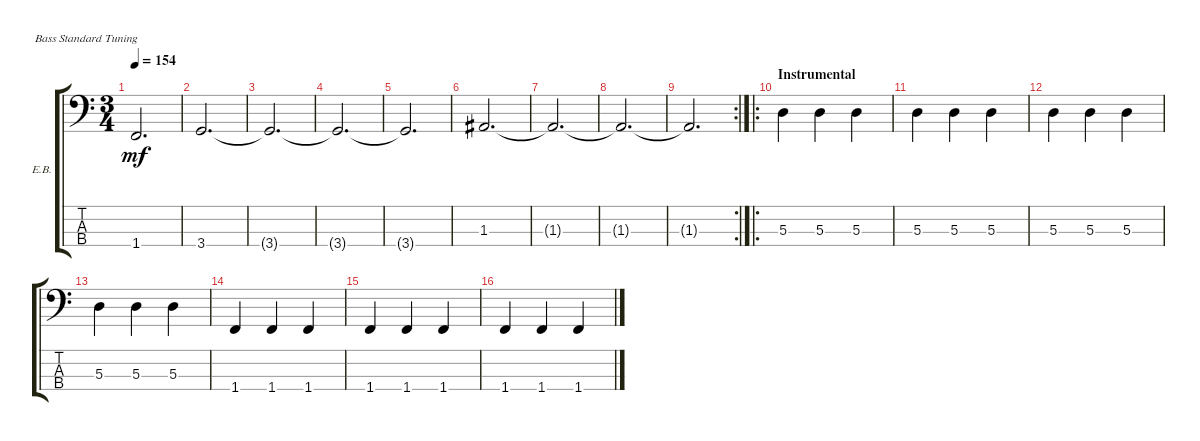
\defaultSystemsLayout 4
\bracketExtendMode groupsimilarinstruments
\firstSystemTrackNameOrientation horizontal
\otherSystemsTrackNameOrientation horizontal
\track ("Electric Bass" "E.B.") {multiBarRest instrument electricbassfinger}
\staff {score tabs}
\tuning (G2 D2 A1 E1)
\ts (3 4)
\tempo 154
\clef f4
\ks c
1.4{t}.2{d lyrics (0 "") lyrics (1 "") lyrics (2 "") lyrics (3 "") lyrics (4 "") dy mf} |
3.4.2{d lyrics (0 "") lyrics (1 "") lyrics (2 "") lyrics (3 "") lyrics (4 "")} |
3.4{t}.2{d lyrics (0 "") lyrics (1 "") lyrics (2 "") lyrics (3 "") lyrics (4 "")} |
3.4{t}.2{d lyrics (0 "") lyrics (1 "") lyrics (2 "") lyrics (3 "") lyrics (4 "")} |
3.4{t}.2{d lyrics (0 "") lyrics (1 "") lyrics (2 "") lyrics (3 "") lyrics (4 "")} |
1.3.2{d lyrics (0 "") lyrics (1 "") lyrics (2 "") lyrics (3 "") lyrics (4 "")} |
1.3{t}.2{d lyrics (0 "") lyrics (1 "") lyrics (2 "") lyrics (3 "") lyrics (4 "")} |
1.3{t}.2{d lyrics (0 "") lyrics (1 "") lyrics (2 "") lyrics (3 "") lyrics (4 "")} |
\rc 2
1.3{t}.2{d lyrics (0 "") lyrics (1 "") lyrics (2 "") lyrics (3 "") lyrics (4 "")} |
\ro
\section ("" "Instrumental")
5.3.4{lyrics (0 "") lyrics (1 "") lyrics (2 "") lyrics (3 "") lyrics (4 "")} 5.3.4 5.3.4 |
5.3.4 5.3.4 5.3.4 |
5.3.4 5.3.4 5.3.4 |
5.3.4 5.3.4 5.3.4 |
1.4.4 1.4.4 1.4.4 |
1.4.4 1.4.4 1.4.4 |
1.4.4 1.4.4 1.4.4
